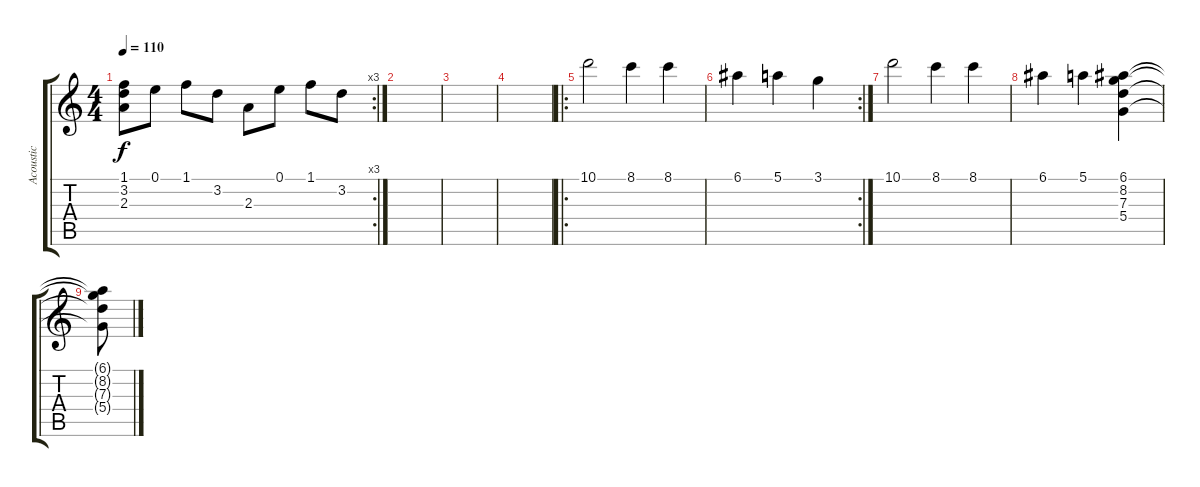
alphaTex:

\track ("Acoustic" "Acoustic") {instrument acousticguitarsteel}
\staff {score tabs}
\tuning (E4 B3 G3 D3 A2 E2) {hide}
\rc 3
\ts (4 4)
\tempo 110
\clef g2
\ks c
(1.1 3.2 2.3).8{dy f} 0.1.8 1.1.8 3.2.8 2.3.8 0.1.8 1.1.8 3.2.8 |
|
|
|
\ro
10.1.2 8.1.4 8.1.4 |
\rc 2
6.1.4 5.1.4 3.1.4 |
10.1.2 8.1.4 8.1.4 |
6.1.4 5.1.4 (6.1 8.2 7.3 5.4).4 |
(6.1{t} 8.2{t} 7.3{t} 5.4{t}).8
